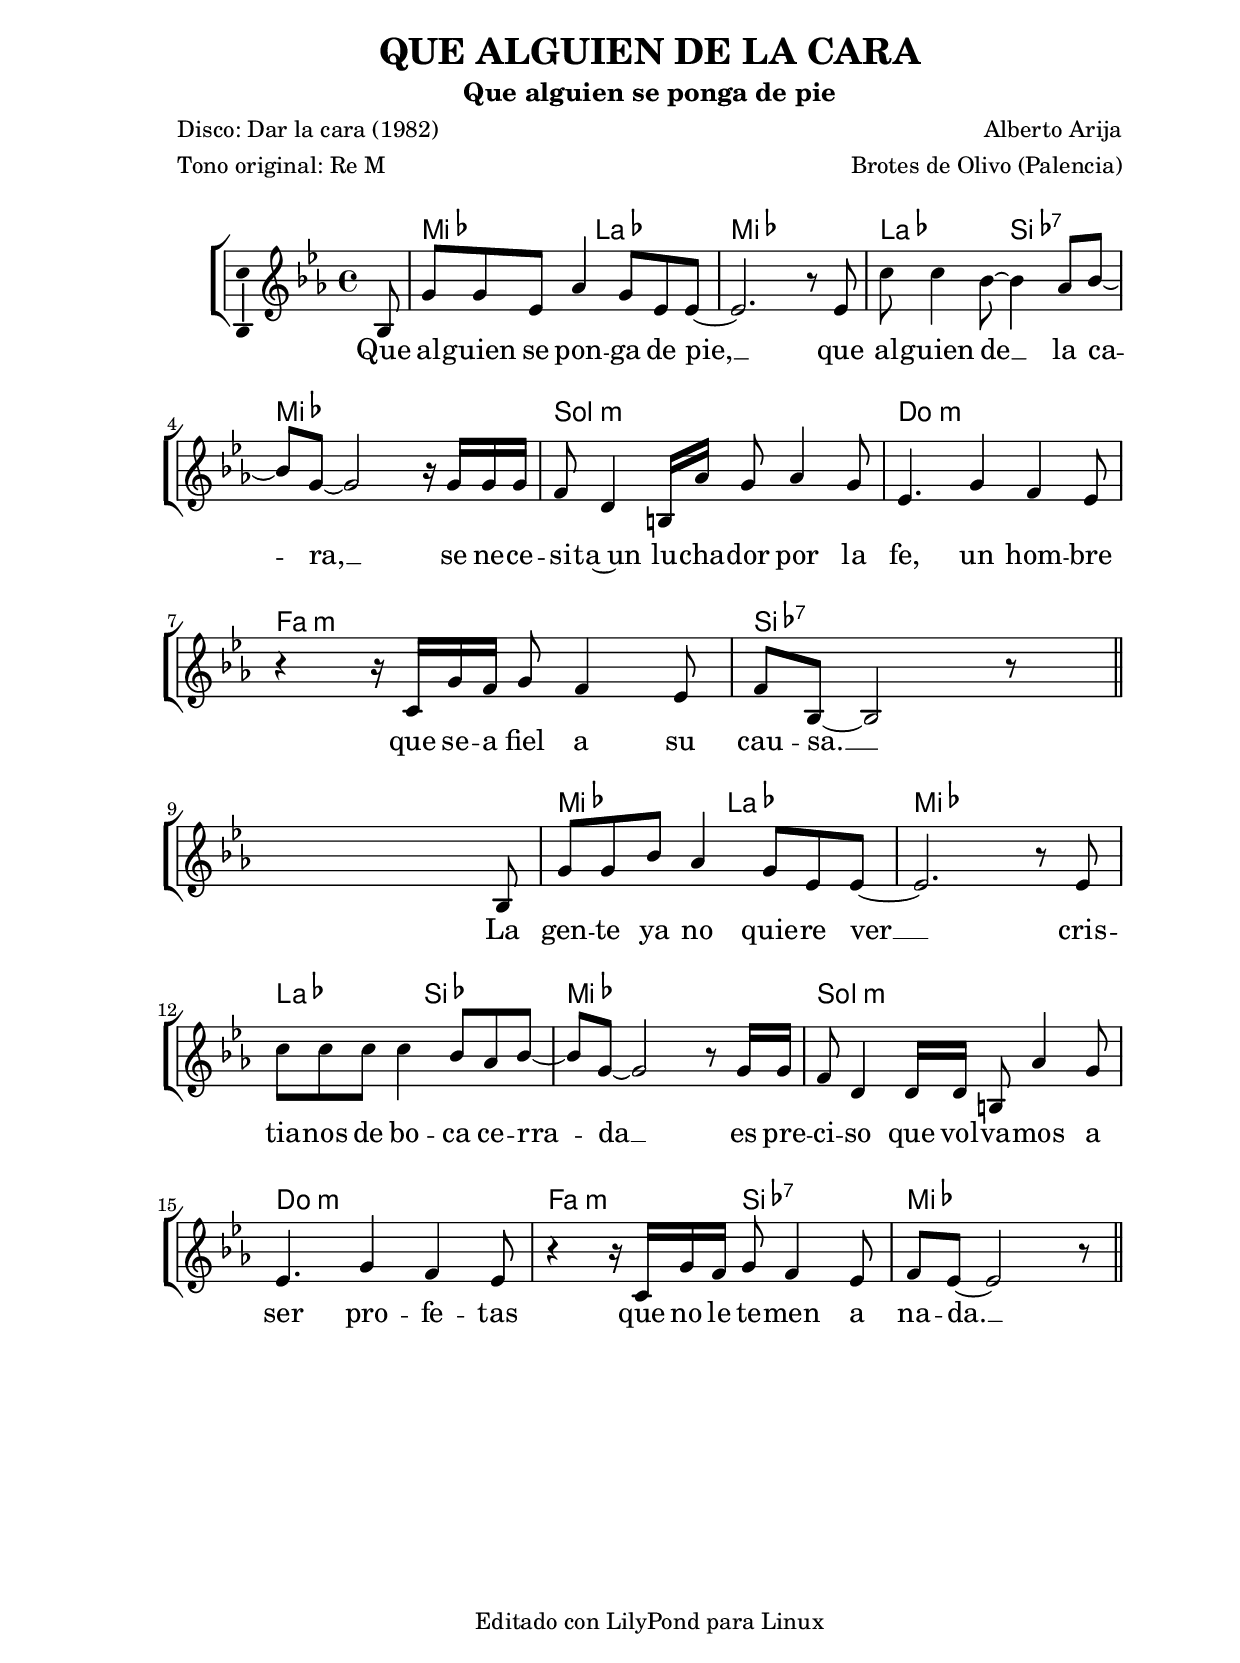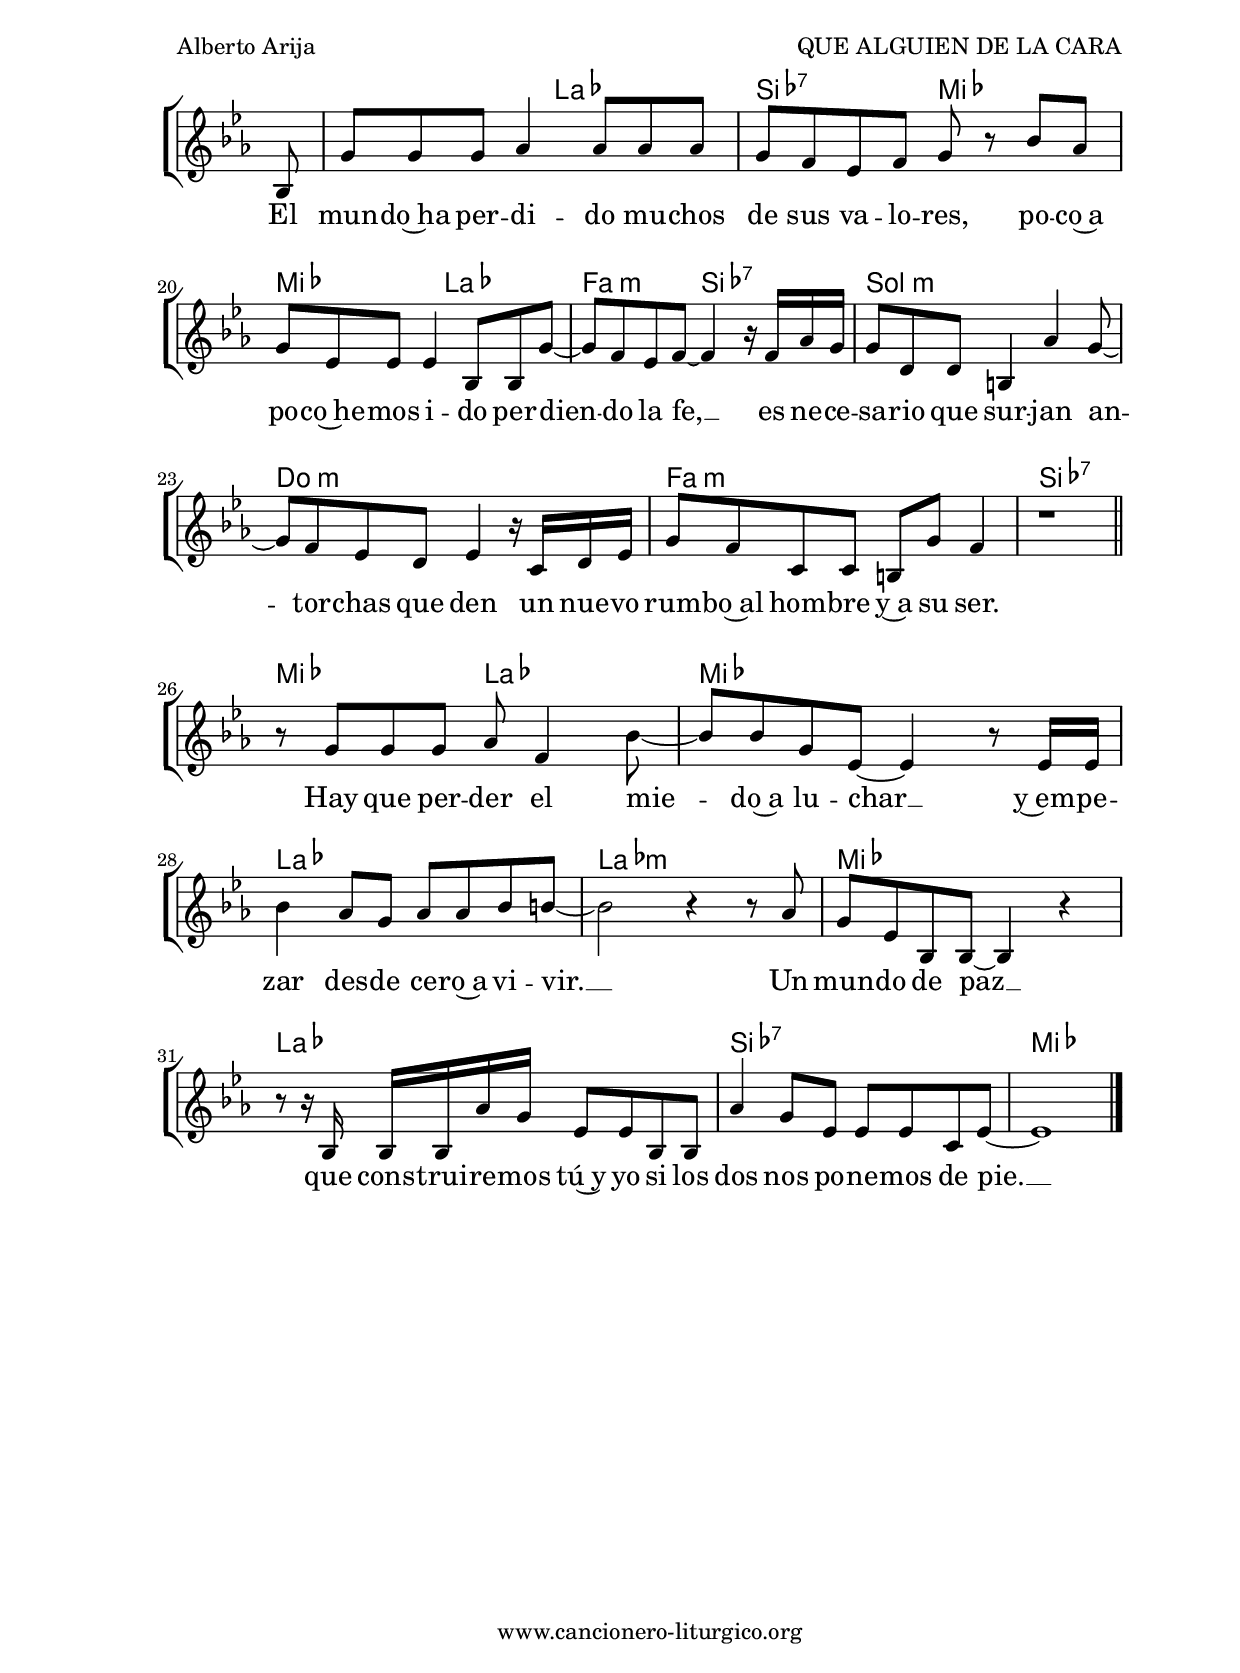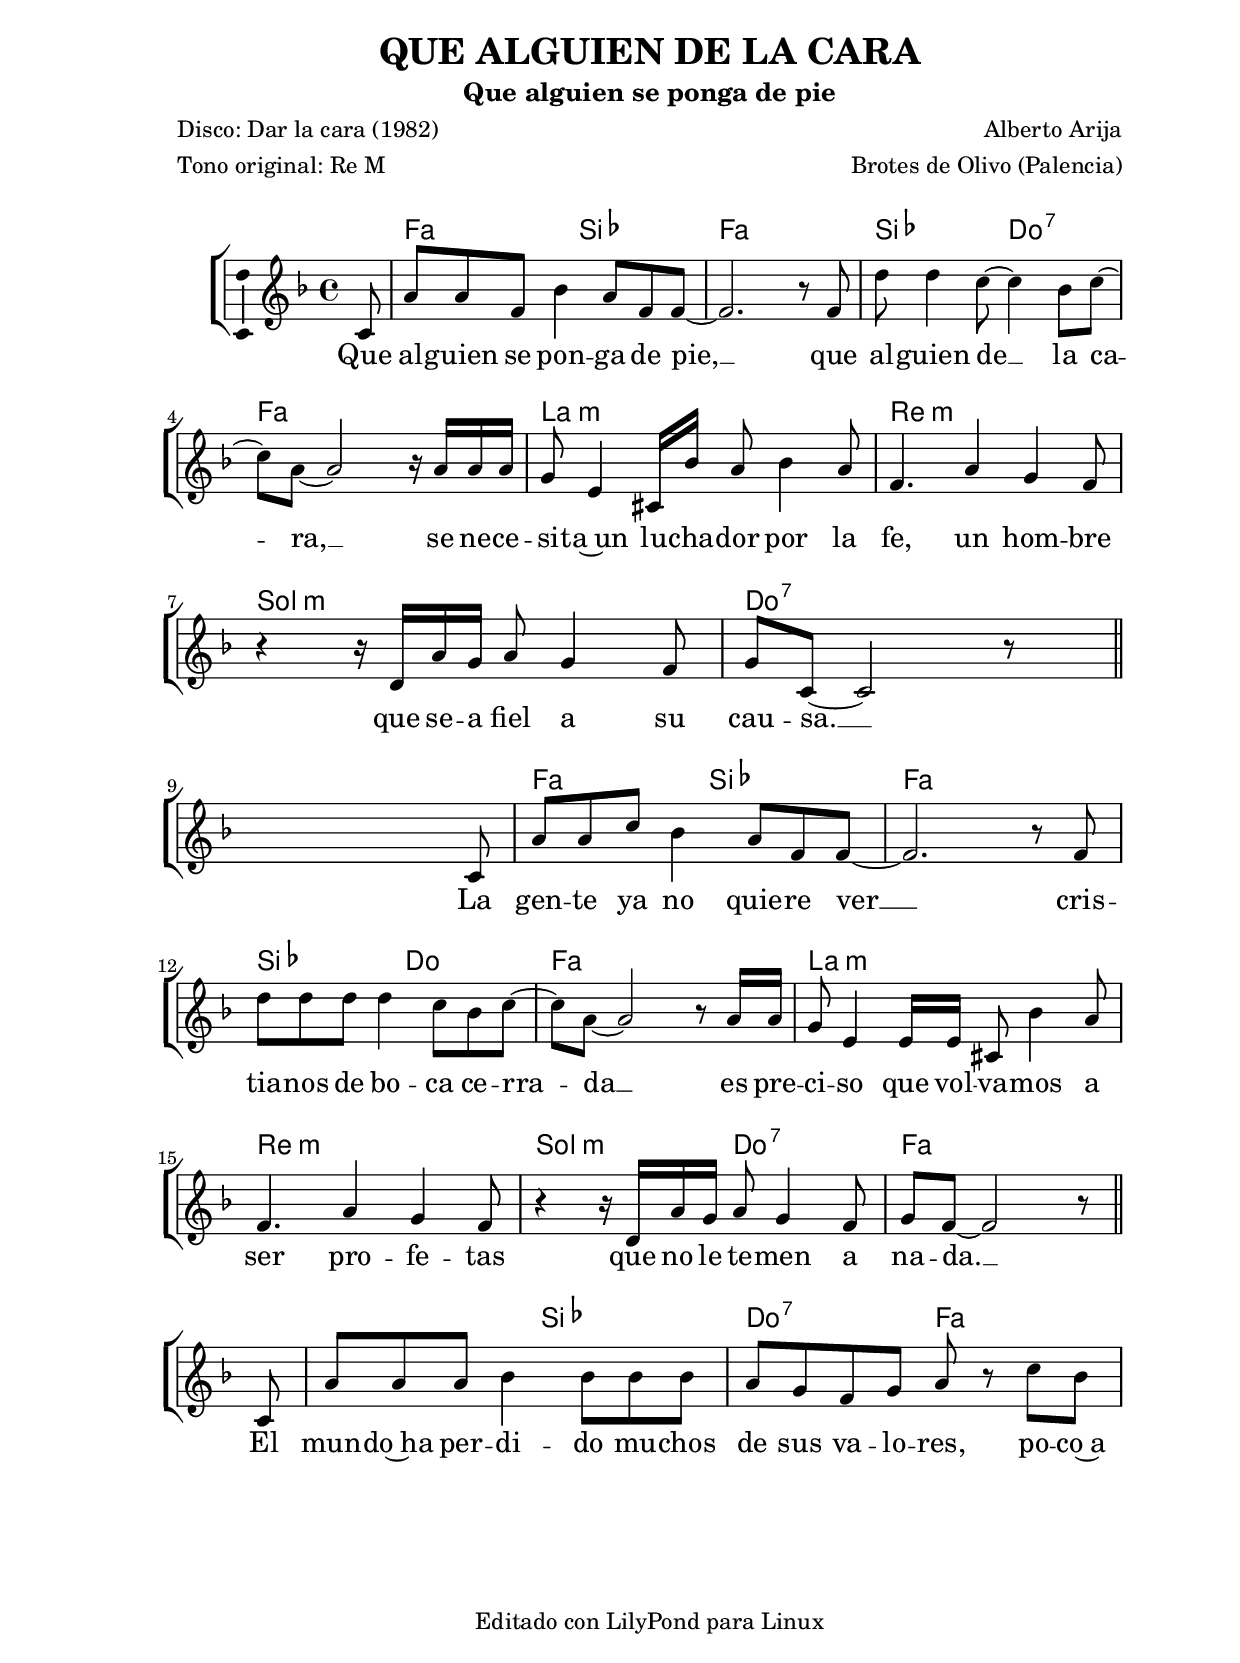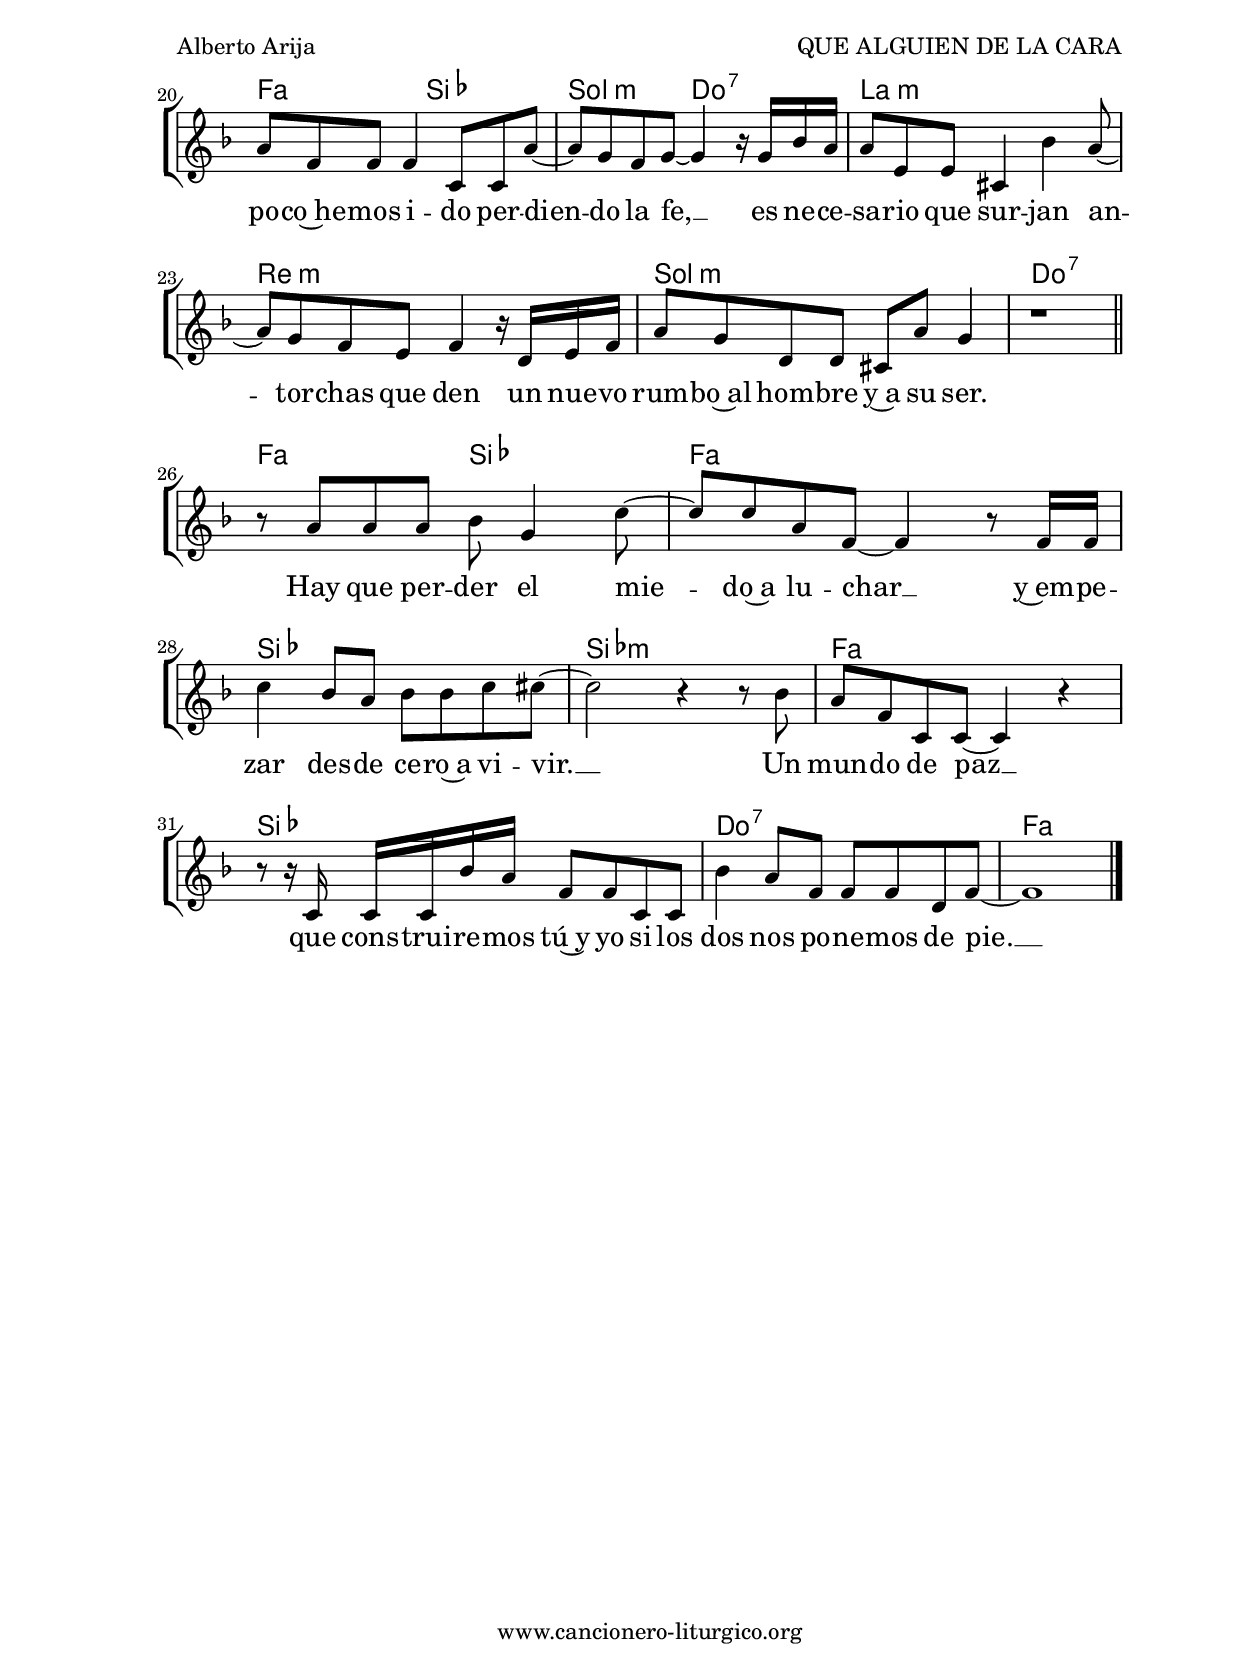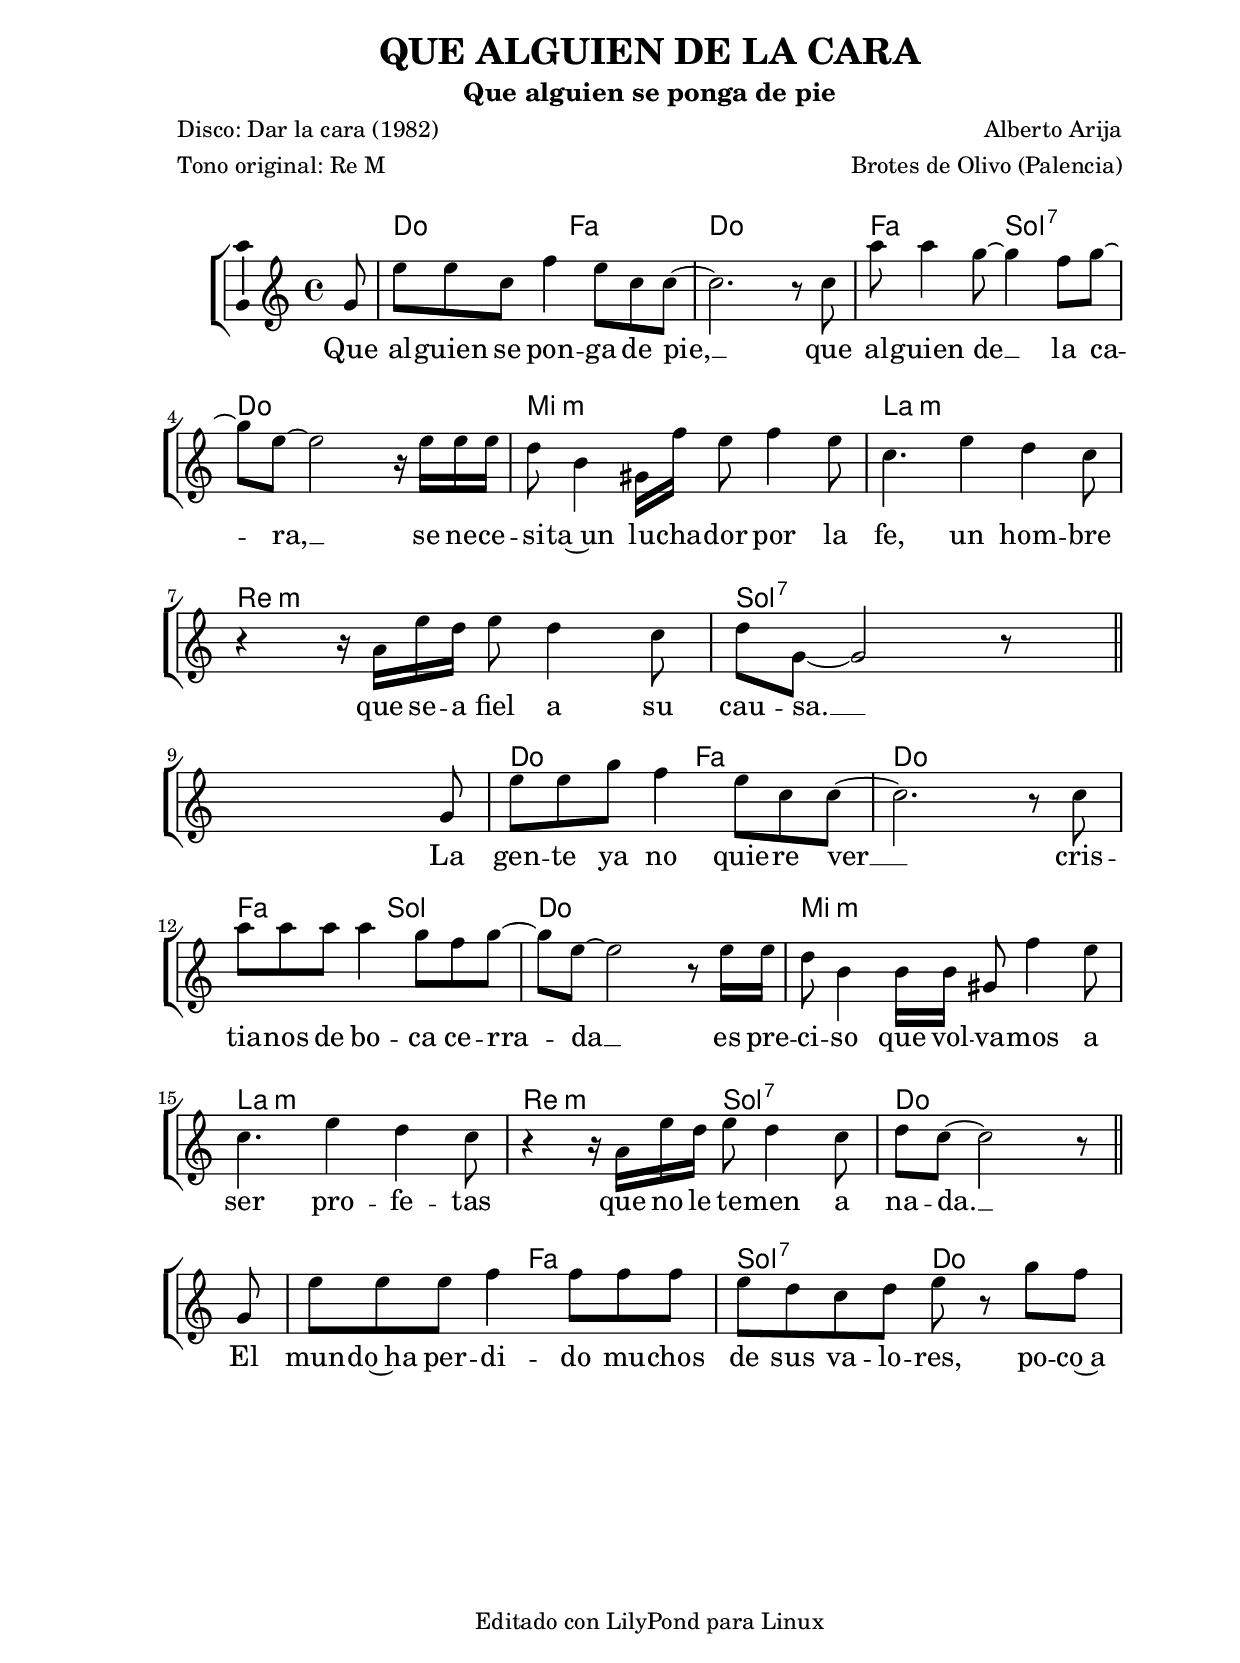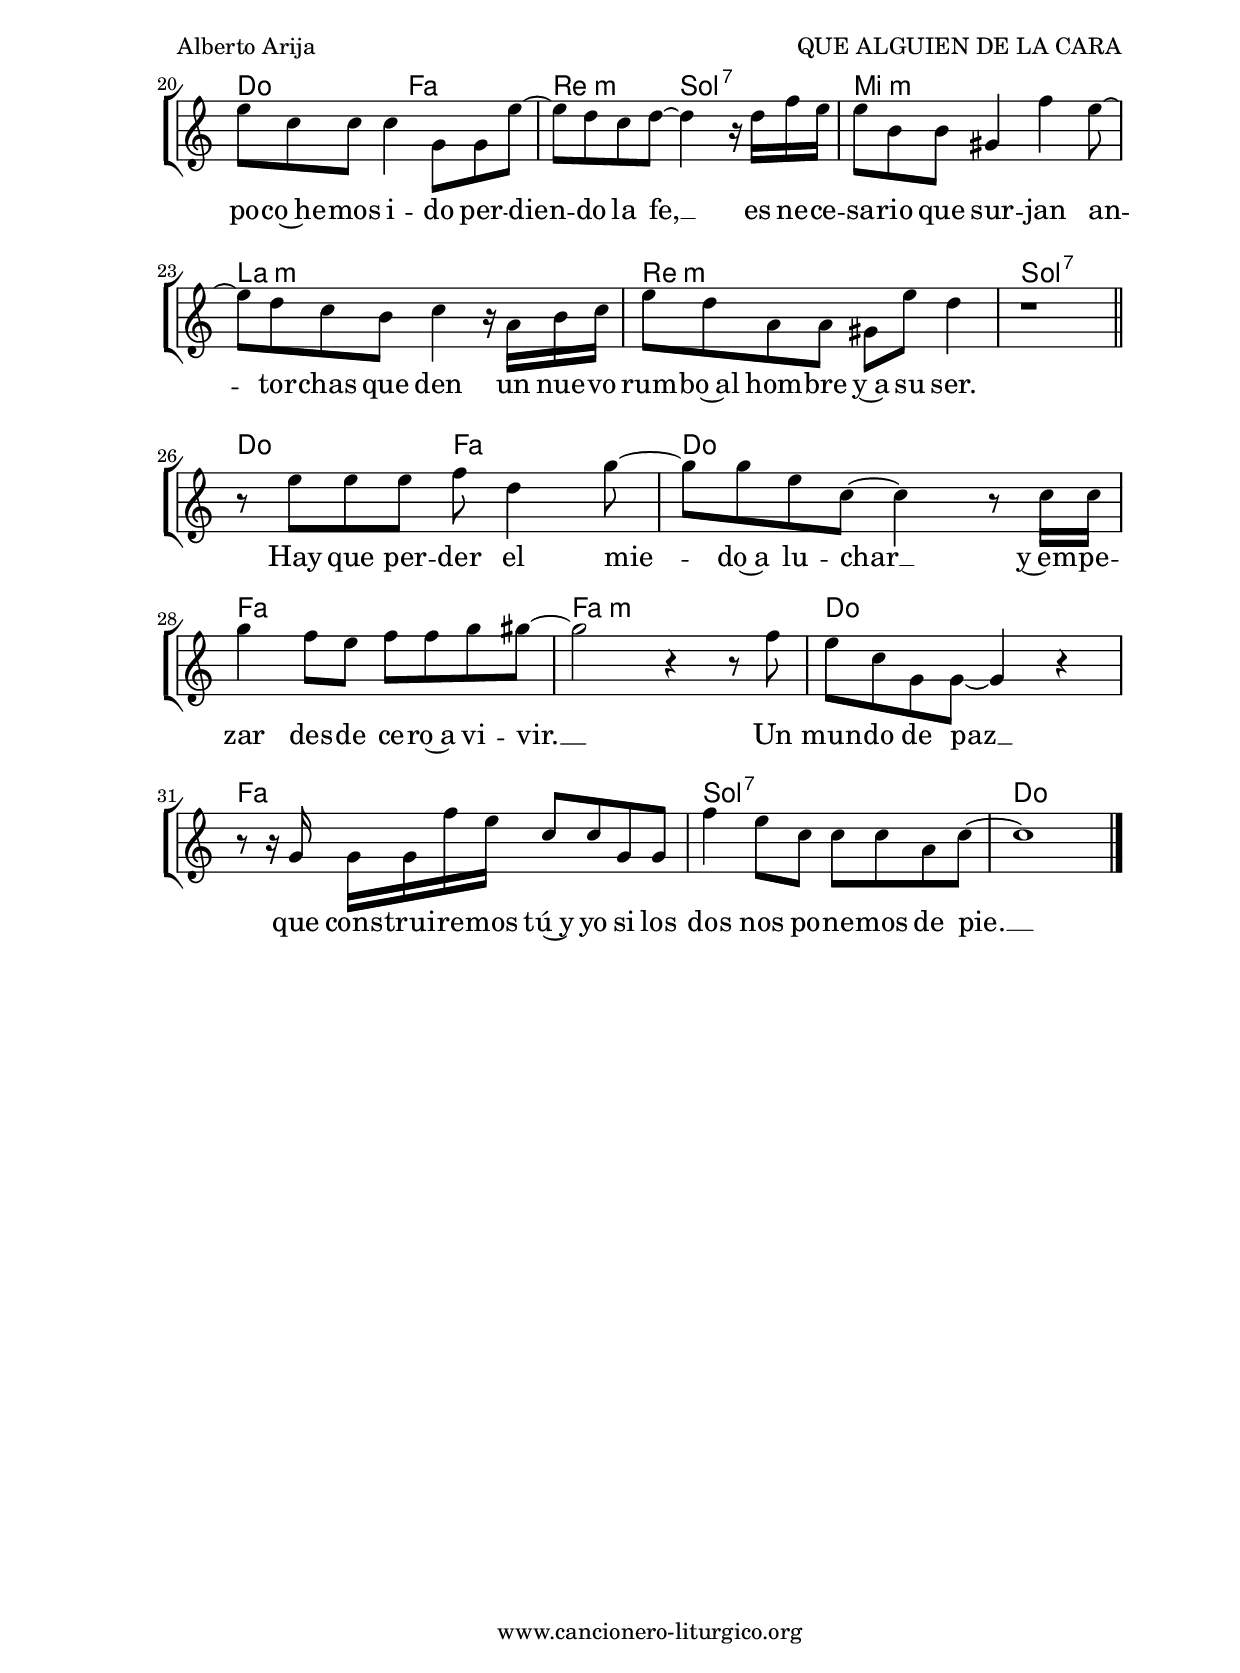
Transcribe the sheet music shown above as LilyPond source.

%
%para convertir .midi en .wav:
%timidity filename.midi -Ow -o finename.wav
%
%
%Para convertir de .wav a .mp3:
%lame -h -m j filename.wav
%
%
%para escuchar el midi:
%timidity nombrefichero.midi
%


%versión de lilypond para la que se ha escrito esta partitura:
\version "2.16.0"

	%Tamaño papel
	#(set-default-paper-size "a4")
	%Tamaño partitura
	#(set-global-staff-size 20)
	%No responde al pulsar sobre una nota
	#(ly:set-option 'point-and-click #f)

%parámetros del encabezamiento:
\header {
	title = "QUE ALGUIEN DE LA CARA"
	subtitle = "Que alguien se ponga de pie"
	composer = "Alberto Arija"
	poet = "Disco: Dar la cara (1982)"
	meter = "Tono original: Re M"
	arranger = "Brotes de Olivo (Palencia)"
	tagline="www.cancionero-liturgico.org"
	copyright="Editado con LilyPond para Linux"
	}

%parámetros asociados al papel:
\paper  {
	oddHeaderMarkup = \markup {\fill-line { \on-the-fly #not-first-page \fromproperty #'header:title \on-the-fly #not-first-page \fromproperty #'header:composer }}
	evenHeaderMarkup = \markup {\fill-line { \fromproperty #'header:composer \fromproperty #'header:title }}
	#(set-paper-size "a4")
	print-page-number = ##f
	first-page-number = 1
	print-first-page-number = ##f
%	head-separation = 3.0 \cm
	top-margin = 2.0 \cm
	bottom-margin = 0.5\cm
%%%	bottom-margin = -1.0\cm
	left-margin = 3.0 \cm
	line-width = 16.0 \cm 
	indent = 8\mm
	interscoreline = 2.\mm
	between-system-space = 15\mm
%	para que las partituras no llenen la hoja:
	ragged-bottom = ##t
%	idem para la última hoja:
	ragged-last-bottom = ##f
%	para que las partituras llenen el ancho del papel:
	ragged-last = ##f
	after-title-space = 2.5 \cm
%page-count=2
system-count=12

	%Flexible Vertical Spacing
%	markup-markup-spacing =
%	#'((basic-distance . 15) (minimum-distance . 15) (padding . 3))
	markup-system-spacing =
	#'((basic-distance . 15) (minimum-distance . 15) (padding . 3))
	system-system-spacing =
	#'((basic-distance . 15) (minimum-distance . 15) (padding . 3))
	score-system-spacing =
	#'((basic-distance . 15) (minimum-distance . 15) (padding . 5))
%	top-system-spacing = % header
%	#'((basic-distance . 8) (minimum-distance . 0) (padding . 3))
%	top-markup-spacing =
%	#'((basic-distance . 20) (minimum-distance . 20) (padding . 3))
	last-bottom-spacing = % footer
	#'((basic-distance . 5) (minimum-distance . 5) (padding . 3))
%	score-markup-spacing =
%	#'((basic-distance . 16) (minimum-distance . 13) (padding . 3))

	}


%parámetros que afectan a toda la partitura:
global =  {
	%clave de sol (G):
	\clef G
	%armadura:
	\transpose d ees
	\key d \major
	\tempo 4=109
	\set Score.tempoHideNote = ##t
	}


acordes = {
	\italianChords
	\chordmode {
	\transpose d ees
{

s8

d2 g d1 g2 a:7 d1 fis:m b:m e:m a:7
s1
d2 g d1 g2 a d1 fis:m b:m e2:m a:7 d1

d2 g a:7 d d g e:m a:7 fis1:m b:m e:m a:7
d2 g d1 g g:m d g a:7 d

	}
	}
}

melodia = 
	\transpose d ees
{
	\relative c'{

\time 4/4

%\phrasingSlurDashed

\partial8 a8
fis'8 fis d g4 fis8 d d~
d2. r8 d8
b'8 b4 a8~a4 g8 a~
a8 fis8~fis2 r16 fis16 fis fis
e8 cis4 ais16 g' fis8 g4 fis8
d4. fis4 e d8
r4 r16 b16 fis' e fis8 e4 d8
e8 a,~a2 r8 s8

\bar "||"
\break

s2 s4 s8 a8
fis'8 fis a g4 fis8 d d~
d2. r8 d8
b'8 b b b4 a8 g a~
a8 fis8~fis2 r8 fis16 fis
e8 cis4 cis16 cis ais8 g'4 fis8
d4. fis4 e d8
r4 r16 b16 fis' e fis8 e4 d8
e8 d~d2 r8

\bar "||"
\break

a8
fis' fis fis g4 g8 g g
fis8 e d e fis r8 a8 g
fis8 d d d4 a8 a fis'~
fis8 e d e~e4 r16 e16 g fis
fis8 cis cis ais4 g' fis8~
fis8 e d cis d4 r16 b16 cis d
fis8 e b b ais fis' e4

r1

\bar "||"
\break

r8 fis8 fis fis g e4 a8~
a8 a fis d~d4 r8 d16 d
a'4 g8 fis g g a ais~
ais2 r4 r8 g8
fis d a a~a4 r4
r8 r16 a16 a a g' fis d8 d a a
g'4 fis8 d d d b d~
d1

\bar "|."
	}
	}


texto = \lyricmode {

Que al -- guien se pon -- ga de pie, __
que al -- guien de __ la ca -- ra, __
se ne -- ce -- si -- ta~un lu -- cha -- dor por la fe,
un hom -- bre que se -- a fiel a su cau -- sa. __

La gen -- te ya no quie -- re ver __
cris -- tia -- nos de bo -- ca ce -- rra -- da __
es pre -- ci -- so que vol -- va -- mos a ser
pro -- fe -- tas que no le te -- men a na -- da. __

El mun -- do~ha per -- di -- do mu -- chos de sus va -- lo -- res,
po -- co~a po -- co~he -- mos i -- do per -- dien -- do la fe, __
es ne -- ce -- sa -- rio que sur -- jan an -- tor -- chas que den
un nue -- vo rum -- bo~al hom -- bre y~a su ser.

Hay que per -- der el mie -- do~a lu -- char __
y~em -- pe -- zar des -- de ce -- ro~a vi -- vir. __
Un mun -- do de paz __ que cons -- trui -- re -- mos tú~y yo
si los dos nos po -- ne -- mos de pie. __

	}

acordesStaff = \context ChordNames = acordesStaff <<
	\set chordChanges = ##t
	\acordes
	>>


vozStaff = \context Voice = vozStaff
\with {\consists "Ambitus_engraver"}
<<
%	\set Staff.instrumentName = ""
%	\set Staff.shortInstrumentName = ""
%	\set Staff.midiInstrument = #"clarinet"
%	\set Staff.midiInstrument = #"cello"
%	\set Staff.midiInstrument = #"flute"
	\set Staff.midiInstrument = #"electric guitar (jazz)"
%	\set Staff.midiInstrument = #"english horn"
%	\set Staff.midiInstrument = #"violin"
%	\set Staff.midiInstrument = #"glockenspiel"
	\set Staff.midiMinimumVolume = #0.7
	\set Staff.midiMaximumVolume = #0.9
	\global
	\melodia
	>>


textoStaff = \context Lyrics = textoStaff <<
	\lyricsto vozStaff \texto
	>>

\book {
	\score {
		\context ChoirStaff {
			\override StaffGroup.SystemStartBracket #'collapse-height = #1
			\override Score.SystemStartBar #'collapse-height = #1
			<<
			\acordesStaff
			\vozStaff
			\textoStaff
			>>
			}
		\layout {
	    		\context {
				\Lyrics
				\override LyricText #'font-size = #2
				}
	   		 \context {
				\Score
				%fontSize = #3
				\override StaffSymbol #'staff-space = #(magstep +3)
				%\override Beam #'thickness = #0.55
				%\override SpacingSpanner #'spacing-increment = #1.0
				%\override Slur #'height-limit = #1.5
				}
			}
		}
	\score {
		\unfoldRepeats
		\context ChoirStaff {
			<<
			\acordesStaff
			\vozStaff
			>>
			}
		\midi {
	  		\context {
	  			\Score
				tempoWholesPerMinute = #(ly:make-moment 70 4)
				}
			}
		}
	}

#(define output-suffix "C")
\book {
	\score {
		\context ChoirStaff {
			\override StaffGroup.SystemStartBracket #'collapse-height = #1
			\override Score.SystemStartBar #'collapse-height = #1
\transpose c d
			<<
			\acordesStaff
			\vozStaff
			\textoStaff
			>>
			}
		\layout {
	    		\context {
				\Lyrics
				\override LyricText #'font-size = #2
				}
	   		 \context {
				\Score
				%fontSize = #3
				\override StaffSymbol #'staff-space = #(magstep +3)
				%\override Beam #'thickness = #0.55
				%\override SpacingSpanner #'spacing-increment = #1.0
				%\override Slur #'height-limit = #1.5
				}
			}
		}
	}

#(define output-suffix "S")
\book {
	\score {
		\context ChoirStaff {
			\override StaffGroup.SystemStartBracket #'collapse-height = #1
			\override Score.SystemStartBar #'collapse-height = #1
\transpose c a
			<<
			\acordesStaff
			\vozStaff
			\textoStaff
			>>
			}
		\layout {
	    		\context {
				\Lyrics
				\override LyricText #'font-size = #2
				}
	   		 \context {
				\Score
				%fontSize = #3
				\override StaffSymbol #'staff-space = #(magstep +3)
				%\override Beam #'thickness = #0.55
				%\override SpacingSpanner #'spacing-increment = #1.0
				%\override Slur #'height-limit = #1.5
				}
			}
		}
	}

